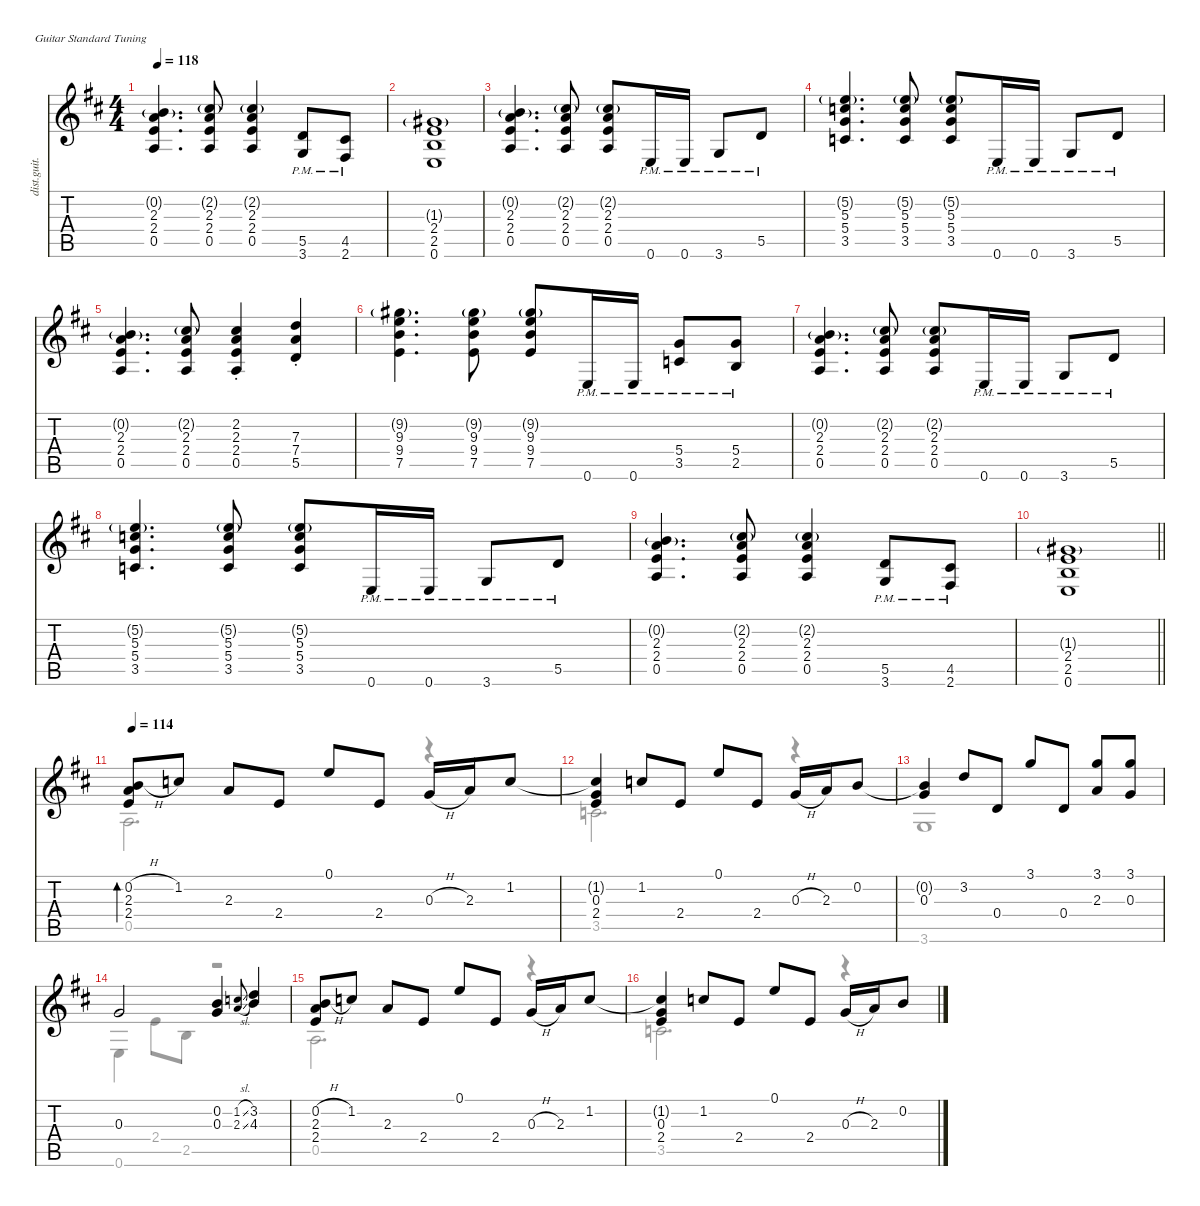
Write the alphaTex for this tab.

\defaultSystemsLayout 4
\hideDynamics
\bracketExtendMode nobrackets
\otherSystemsTrackNameOrientation horizontal
\track ("James - Rythme Distortion" "dist.guit.") {defaultSystemsLayout 4 instrument distortionguitar}
\staff {score tabs}
\tuning (E4 B3 G3 D3 A2 E2)
\voice
\ts (4 4)
\tempo 118
\clef g2
\ks bminor
(0.2{g acc forcenatural} 2.3{acc forcenatural} 2.4{acc forcenatural} 0.5{acc forcenatural}).4{d dy f beam Up} (2.2{g acc #} 2.3{acc forcenatural} 2.4{acc forcenatural} 0.5{acc forcenatural}).8{beam Up} (2.2{g acc #} 2.3{acc forcenatural} 2.4{acc forcenatural} 0.5{acc forcenatural}).4{beam Up} (5.5{pm acc forcenatural} 3.6{pm acc forcenatural}).8{beam Up} (4.5{pm acc #} 2.6{pm acc #}).8{beam Up} |
(1.3{g acc #} 2.4{acc forcenatural} 2.5{acc forcenatural} 0.6{acc forcenatural}).1{beam Up} |
(0.2{g acc forcenatural} 2.3{acc forcenatural} 2.4{acc forcenatural} 0.5{acc forcenatural}).4{d beam Up} (2.2{g acc #} 2.3{acc forcenatural} 2.4{acc forcenatural} 0.5{acc forcenatural}).8{beam Up} (2.2{g acc #} 2.3{acc forcenatural} 2.4{acc forcenatural} 0.5{acc forcenatural}).8{beam Up} 0.6{pm acc forcenatural}.16{beam Up} 0.6{pm acc forcenatural}.16{beam Up} 3.6{pm acc forcenatural}.8{beam Up} 5.5{pm acc forcenatural}.8{beam Up} |
(5.2{g acc forcenatural} 5.3{acc forcenatural} 5.4{acc forcenatural} 3.5{acc forcenatural}).4{d beam Up} (5.2{g acc forcenatural} 5.3{acc forcenatural} 5.4{acc forcenatural} 3.5{acc forcenatural}).8{beam Up} (5.2{g acc forcenatural} 5.3{acc forcenatural} 5.4{acc forcenatural} 3.5{acc forcenatural}).8{beam Up} 0.6{pm acc forcenatural}.16{beam Up} 0.6{pm acc forcenatural}.16{beam Up} 3.6{pm acc forcenatural}.8{beam Up} 5.5{pm acc forcenatural}.8{beam Up} |
(0.2{g acc forcenatural} 2.3{acc forcenatural} 2.4{acc forcenatural} 0.5{acc forcenatural}).4{d beam Up} (2.2{g acc #} 2.3{acc forcenatural} 2.4{acc forcenatural} 0.5{acc forcenatural}).8{beam Up} (2.2{st acc #} 2.3{st acc forcenatural} 2.4{st acc forcenatural} 0.5{st acc forcenatural}).4{beam Up} (7.3{st acc forcenatural} 7.4{st acc forcenatural} 5.5{st acc forcenatural}).4{beam Up} |
(9.2{g acc #} 9.3{acc forcenatural} 9.4{acc forcenatural} 7.5{acc forcenatural}).4{d beam Down} (9.2{g acc #} 9.3{acc forcenatural} 9.4{acc forcenatural} 7.5{acc forcenatural}).8{beam Down} (9.2{g acc #} 9.3{acc forcenatural} 9.4{acc forcenatural} 7.5{acc forcenatural}).8{beam Up} 0.6{pm acc forcenatural}.16{beam Up} 0.6{pm acc forcenatural}.16{beam Up} (5.4{pm acc forcenatural} 3.5{pm acc forcenatural}).8{beam Up} (5.4{pm acc forcenatural} 2.5{pm acc forcenatural}).8{beam Up} |
(0.2{g acc forcenatural} 2.3{acc forcenatural} 2.4{acc forcenatural} 0.5{acc forcenatural}).4{d beam Up} (2.2{g acc #} 2.3{acc forcenatural} 2.4{acc forcenatural} 0.5{acc forcenatural}).8{beam Up} (2.2{g acc #} 2.3{acc forcenatural} 2.4{acc forcenatural} 0.5{acc forcenatural}).8{beam Up} 0.6{pm acc forcenatural}.16{beam Up} 0.6{pm acc forcenatural}.16{beam Up} 3.6{pm acc forcenatural}.8{beam Up} 5.5{pm acc forcenatural}.8{beam Up} |
(5.2{g acc forcenatural} 5.3{acc forcenatural} 5.4{acc forcenatural} 3.5{acc forcenatural}).4{d beam Up} (5.2{g acc forcenatural} 5.3{acc forcenatural} 5.4{acc forcenatural} 3.5{acc forcenatural}).8{beam Up} (5.2{g acc forcenatural} 5.3{acc forcenatural} 5.4{acc forcenatural} 3.5{acc forcenatural}).8{beam Up} 0.6{pm acc forcenatural}.16{beam Up} 0.6{pm acc forcenatural}.16{beam Up} 3.6{pm acc forcenatural}.8{beam Up} 5.5{pm acc forcenatural}.8{beam Up} |
(0.2{g acc forcenatural} 2.3{acc forcenatural} 2.4{acc forcenatural} 0.5{acc forcenatural}).4{d beam Up} (2.2{g acc #} 2.3{acc forcenatural} 2.4{acc forcenatural} 0.5{acc forcenatural}).8{beam Up} (2.2{g acc #} 2.3{acc forcenatural} 2.4{acc forcenatural} 0.5{acc forcenatural}).4{beam Up} (5.5{pm acc forcenatural} 3.6{pm acc forcenatural}).8{beam Up} (4.5{pm acc #} 2.6{pm acc #}).8{beam Up} |
\barLineRight lightlight
(1.3{g acc #} 2.4{acc forcenatural} 2.5{acc forcenatural} 0.6{acc forcenatural}).1{beam Up} |
\tempo 114
(0.2{h acc forcenatural} 2.3{acc forcenatural} 2.4{acc forcenatural}).8{bd 120 instrument acousticguitarsteel beam Up} 1.2{acc forcenatural}.8{beam Up} 2.3{acc forcenatural}.8{beam Up} 2.4{acc forcenatural}.8{beam Up} 0.1{acc forcenatural}.8{beam Up} 2.4{acc forcenatural}.8{beam Up} 0.3{h acc forcenatural}.16{beam Up} 2.3{acc forcenatural}.16{beam Up} 1.2{acc forcenatural}.8{beam Up} |
(1.2{t acc forcenatural} 0.3{acc forcenatural} 2.4{acc forcenatural}).4{beam Up} 1.2{acc forcenatural}.8{beam Up} 2.4{acc forcenatural}.8{beam Up} 0.1{acc forcenatural}.8{beam Up} 2.4{acc forcenatural}.8{beam Up} 0.3{h acc forcenatural}.16{beam Up} 2.3{acc forcenatural}.16{beam Up} 0.2{acc forcenatural}.8{beam Up} |
(0.2{t acc forcenatural} 0.3{acc forcenatural}).4{beam Up} 3.2{acc forcenatural}.8{beam Up} 0.4{acc forcenatural}.8{beam Up} 3.1{acc forcenatural}.8{beam Up} 0.4{acc forcenatural}.8{beam Up} (3.1{acc forcenatural} 2.3{acc forcenatural}).8{beam Up} (3.1{acc forcenatural} 0.3{acc forcenatural}).8{beam Up} |
0.3{acc forcenatural}.2{beam Up} (0.2{acc forcenatural} 0.3{acc forcenatural}).4{beam Up} (1.2{sl acc forcenatural} 2.3{sl acc forcenatural}).8{gr onbeat dy mf beam Up} (3.2{acc forcenatural} 4.3{acc forcenatural}).4{dy f beam Up} |
(0.2{h acc forcenatural} 2.3{acc forcenatural} 2.4{acc forcenatural}).8{beam Up} 1.2{acc forcenatural}.8{beam Up} 2.3{acc forcenatural}.8{beam Up} 2.4{acc forcenatural}.8{beam Up} 0.1{acc forcenatural}.8{beam Up} 2.4{acc forcenatural}.8{beam Up} 0.3{h acc forcenatural}.16{beam Up} 2.3{acc forcenatural}.16{beam Up} 1.2{acc forcenatural}.8{beam Up} |
(1.2{t acc forcenatural} 0.3{acc forcenatural} 2.4{acc forcenatural}).4{beam Up} 1.2{acc forcenatural}.8{beam Up} 2.4{acc forcenatural}.8{beam Up} 0.1{acc forcenatural}.8{beam Up} 2.4{acc forcenatural}.8{beam Up} 0.3{h acc forcenatural}.16{beam Up} 2.3{acc forcenatural}.16{beam Up} 0.2{acc forcenatural}.8{beam Up}
\voice
\clef g2
\ottava regular
\simile none
\ks bminor
|
|
|
|
|
|
|
|
|
\barLineRight lightlight
|
0.5{acc forcenatural}.2{d beam Down} r.4{beam Down} |
3.5{acc forcenatural}.2{d beam Down} r.4{beam Down} |
3.6{acc forcenatural}.1{beam Down} |
0.6{acc forcenatural}.4{beam Down} 2.4{acc forcenatural}.8{beam Down} 2.5{acc forcenatural}.8{beam Down} r.2{beam Down} |
0.5{acc forcenatural}.2{d beam Down} r.4{beam Down} |
3.5{acc forcenatural}.2{d beam Down} r.4{beam Down}
